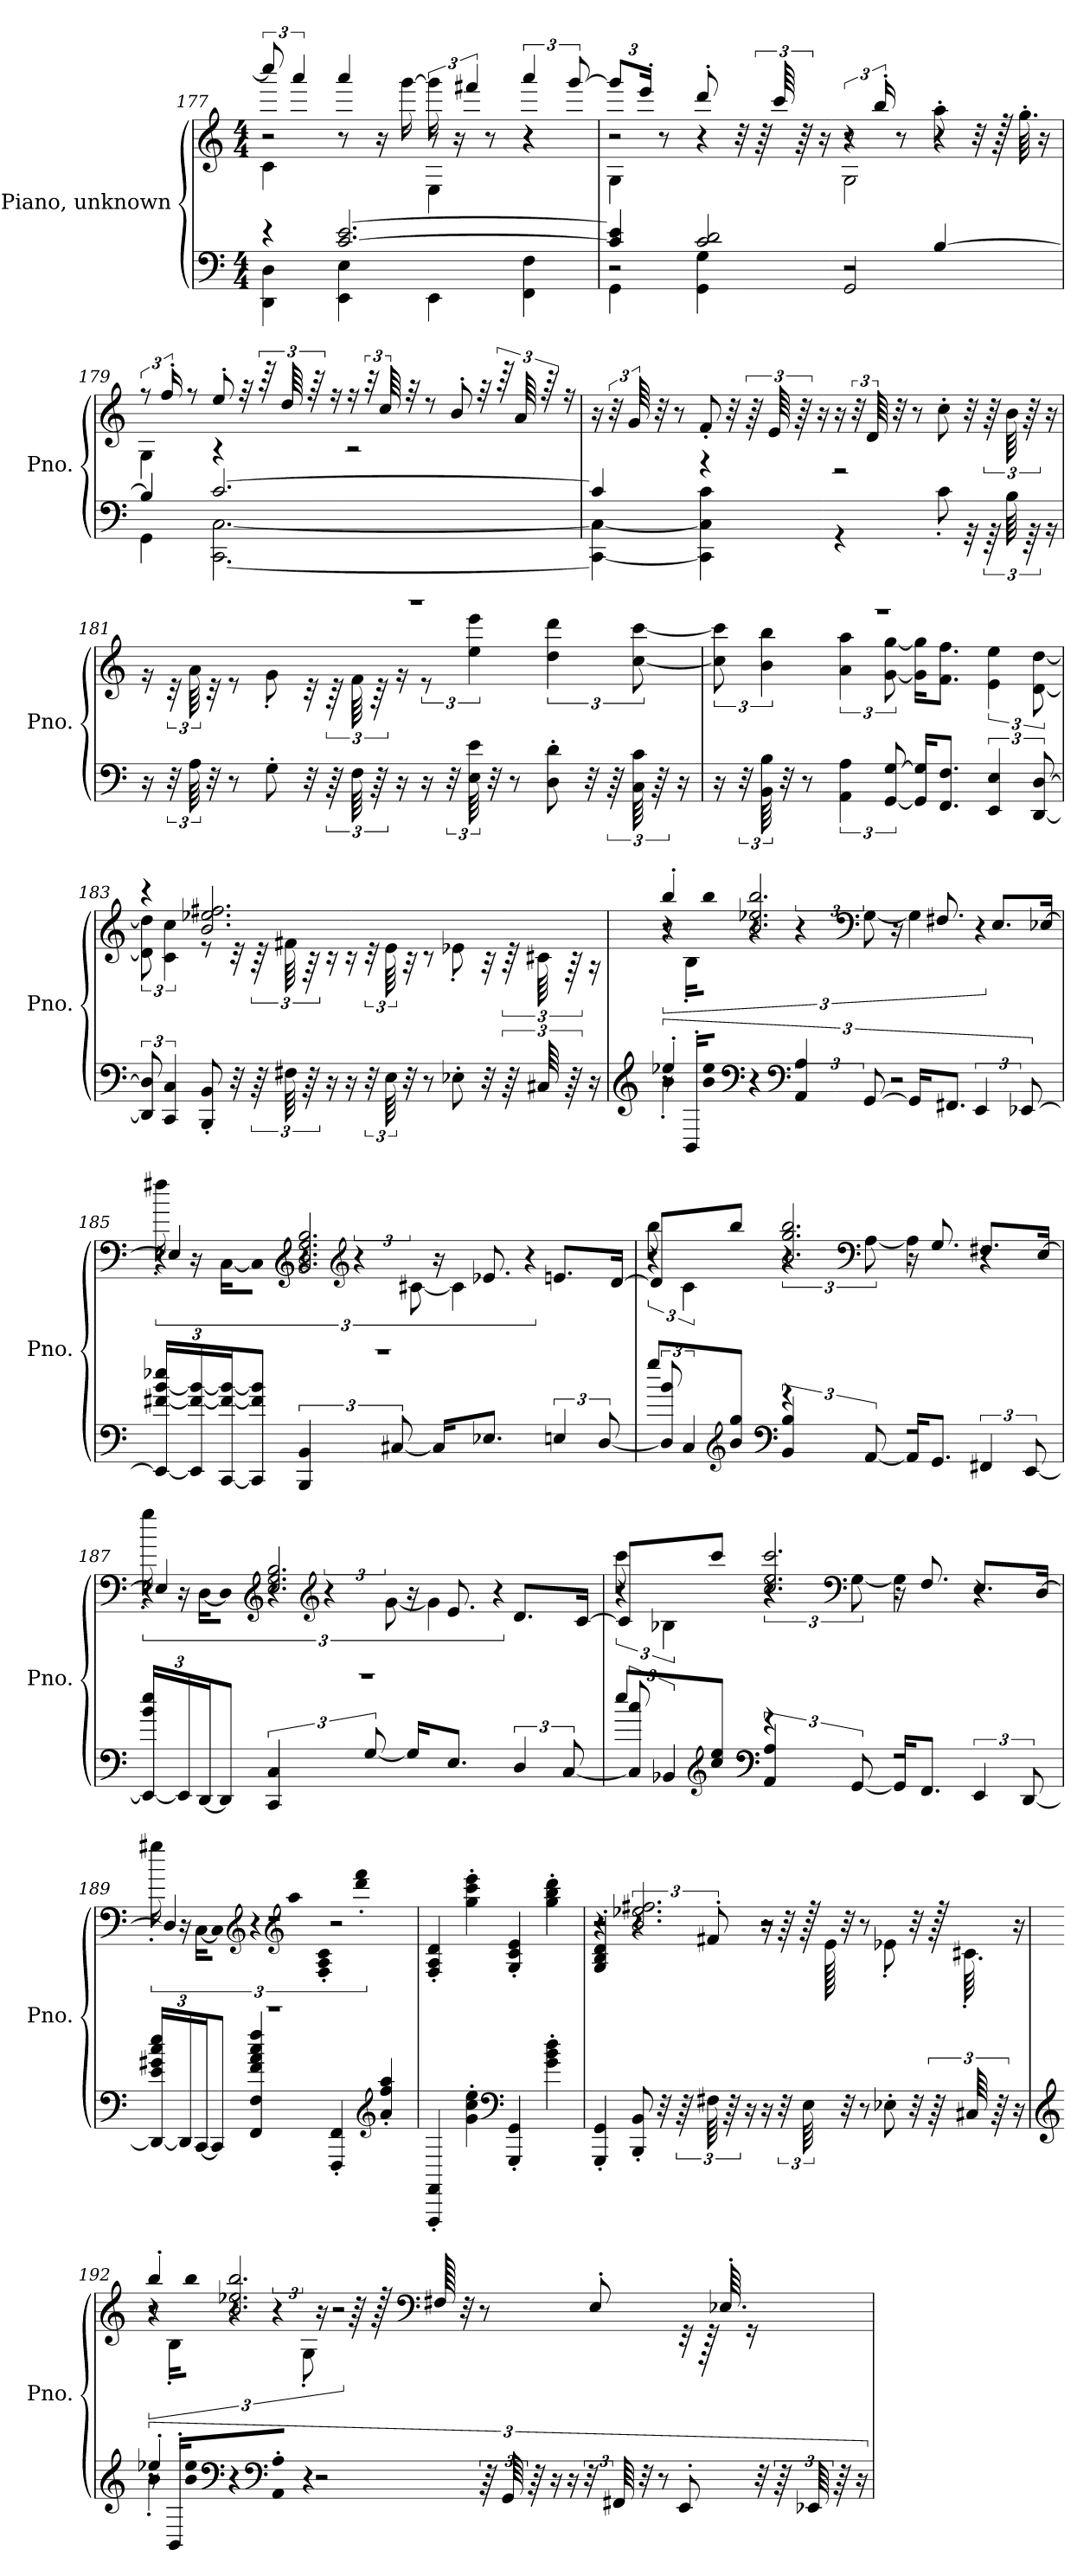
**kern	**kern
*part1	*part1
*staff2	*staff1
*I"Piano, unknown	*
*I'Pno.	*
*clefF4	*clefG2
*k[]	*k[]
*M4/4	*M4/4
=177	=177
*^	*^
*	*	*	*^
4r	4DD\ 4D\	12cccc/]	2r	4c\
.	.	6aaa/	.	.
[2.c/ [2.e/	4EE\ 4E\	4aaa/	.	8r
.	.	.	.	16r
.	.	.	.	[16ggg\
.	4EE\	12r	4E\	16ggg\]
.	.	.	.	16r
.	.	6fff#X/	.	.
.	.	.	.	8r
.	4FF\ 4F\	6aaa/	4r	4r
.	.	[12ggg/	.	.
!!LO:LB:g=z	!!	!!
=178	=178	=178	=178	=178
*	*^	*	*	*
*	*	*	*Xbrackettup	*	*
4c/] 4e/]	4GG\	2r	12ggg/L]	2r	4G\
.	.	.	24eee'/Jk	.	.
.	.	.	8r	.	.
2c/ 2d/	4GG\ 4G\	.	8ddd'/	.	4r
.	.	.	32r	.	.
*	*	*	*brackettup	*	*
.	.	.	96r	.	.
.	.	.	96ccc/	.	.
.	.	.	96r	.	.
.	.	.	16r	.	.
.	2r	2GG/	12r	2G\	4r
.	.	.	24bb'/	.	.
.	.	.	8r	.	.
[4B/	.	.	4r	.	8aa'\
.	.	.	.	.	32r
.	.	.	.	.	128r
.	.	.	.	.	64.gg'\
.	.	.	.	.	16r
*	*v	*v	*	*	*
*	*	*	*v	*v
=179	=179	=179	=179
4B/]	4GG\	12r	4G\
.	.	24ff'/	.
.	.	8r	.
[2.c/	[2.CC\ [2.C\	8ee'/	4r
.	.	32r	.
.	.	96r	.
.	.	96dd/	.
.	.	96r	.
.	.	16r	.
.	.	16r	2r
.	.	48r	.
.	.	96cc/	.
.	.	32r	.
.	.	8r	.
.	.	8b'/	.
.	.	32r	.
.	.	96r	.
.	.	96a/	.
.	.	96r	.
.	.	16r	.
*	*	*v	*v
!!LO:LB:g=z
=180	=180	=180
4c/]	4CC\_ 4C\_	16r
.	.	48r
.	.	96g/
.	.	32r
.	.	8r
4r	4CC\] 4C\] 4c\	8f'/
.	.	32r
.	.	96r
.	.	96e/
.	.	96r
.	.	16r
2r	4r	16r
.	.	48r
.	.	96d/
.	.	32r
.	.	8r
.	8c'\	8cc'\
.	32r	32r
.	96r	96r
.	96B\	96b\
.	96r	96r
.	16r	16r
*v	*v	*
=181	=181
*	*^
16r	1r	16r
48r	.	48r
96A\	.	96a\
32r	.	32r
8r	.	8r
8G'\	.	8g'\
32r	.	32r
96r	.	96r
96F\	.	96f\
96r	.	96r
16r	.	16r
16r	.	12r
48r	.	.
96E\ 96e\	.	6ee\ 6eee\
32r	.	.
8r	.	.
8D\' 8d\'	.	6dd\ 6ddd\
32r	.	.
96r	.	.
96C\ 96c\	.	[12cc\ [12ccc\
96r	.	.
16r	.	.
!!LO:LB:g=z	!!
=182	=182	=182
16r	1r	12cc\] 12ccc\]
48r	.	.
96BB\ 96B\	.	6b\ 6bb\
32r	.	.
8r	.	.
6AA\ 6A\	.	6a\ 6aa\
[12GG/ [12G/	.	[12g\ [12gg\
16GG/] 16G/]KL	.	16g\] 16gg\]KL
8.FF/ 8.F/J	.	8.f\ 8.ff\J
6EE/ 6E/	.	6e\ 6ee\
[12DD/ [12D/	.	[12d\ [12dd\
=183	=183	=183
12DD/] 12D/]	4r	12d\] 12dd\]
6CC/ 6C/	.	6c\ 6cc\
8BBB/' 8BB/'	2.b/ 2.ee-X/ 2.ff#X/	8r
32r	.	32r
96r	.	96r
96F#X\	.	96f#X\
96r	.	96r
16r	.	16r
16r	.	16r
48r	.	48r
96E\	.	96e\
32r	.	32r
8r	.	8r
8E-X'\	.	8e-X'\
32r	.	32r
96r	.	96r
96C#X/	.	96c#X\
96r	.	96r
16r	.	16r
*	*v	*v
!!LO:LB:g=z
=184	=184
*clefG2	*
*^	*^
*	*^	*	*^
4ee-X'/	4b'\	12r	4r	12r	4bb'/
.	.	24BB'/KL	.	24B'\KL	.
.	.	8b/ 8ee-/J	.	8bb\J	.
*clefF4	*	*	*	*	*
4r	4r	6AA/ 6A/	2.b/ 2.ee-X/ 2.bb/	6r	4r
*	*	*	*clefF4	*	*
.	.	[12GG/	.	[12G\	.
2r	2r	16GG/KL]	.	4G\]	16r
.	.	8.FF#X/J	.	.	8.F#X/
.	.	6EE/	.	4r	8.E/L
.	.	[12EE-X/	.	.	.
.	.	.	.	.	[16E-X/Jk
*	*v	*v	*	*	*
=185	=185	=185	=185	=185
*	*Xbrackettup	*	*	*
1r	24EE-/_ [24f#X/ [24b/ 24ee-X/LL	4r	24ff#X'\	4E-/]
.	24EE-/] 24f#/_ 24b/_	.	24r	.
.	[24CC/ 24f#/_ 24b/_J	.	[24C\KL	.
.	8CC/] 8f#/] 8b/]J	.	8C\J]	.
*	*	*clefG2	*	*
*	*brackettup	*	*	*
.	6BBB/ 6BB/	2.g/ 2.b/ 2.ee/ 2.gg/	6r	4r
.	[12C#X/	.	[12c#X\	.
.	16C#/KL]	.	4c#\]	16r
.	8.E-X/J	.	.	8.e-X/
.	6En/	.	4r	8.en/L
.	[12D/	.	.	.
.	.	.	.	[16d/Jk
!!LO:PB:g=z	!!	!!
=186	=186	=186	=186	=186
8gg/L	12D/] 12b/	4r	12bb\	8d/L]
.	6C/	.	6c\	.
*clefG2	*	*	*	*
8b/ 8gg/J	.	.	.	8bb/J
*clefF4	*	*	*	*
4r	6BB/ 6B/	2.b/ 2.gg/ 2.bb/	6r	4r
*	*	*clefF4	*	*
.	[12AA/	.	[12A\	.
2r	16AA/KL]	.	4A\]	16r
.	8.GG/J	.	.	8.G/
.	6FF#X/	.	4r	8.F#X/L
.	[12EE/	.	.	.
.	.	.	.	[16E/Jk
=187	=187	=187	=187	=187
*	*Xbrackettup	*	*	*
1r	24EE/_ 24b/ 24ee/LL	4r	24gg'\	4E/]
.	24EE/]	.	24r	.
.	[24DD/J	.	[24D\KL	.
.	8DD/J]	.	8D\J]	.
*	*	*clefG2	*	*
*	*brackettup	*	*	*
.	6CC/ 6C/	2.cc/ 2.ee/ 2.gg/	6r	4r
.	[12G/	.	[12g\	.
.	16G/KL]	.	4g\]	16r
.	8.E/J	.	.	8.e/
.	6D/	.	4r	8.d/L
.	[12C/	.	.	.
.	.	.	.	[16c/Jk
!!LO:LB:g=z	!!	!!
=188	=188	=188	=188	=188
8ee/L	12C/] 12cc/	4r	12ccc\	8c/L]
.	6BB-X/	.	6B-X\	.
*clefG2	*	*	*	*
8cc/ 8ee/J	.	.	.	8ccc/J
*clefF4	*	*	*	*
4r	6AA/ 6A/	2.cc/ 2.ee/ 2.ccc/	6r	4r
*	*	*clefF4	*	*
.	[12GG/	.	[12G\	.
2r	16GG/KL]	.	4G\]	16r
.	8.FF/J	.	.	8.F/
.	6EE/	.	4r	8.E/L
.	[12DD/	.	.	.
.	.	.	.	[16D/Jk
=189	=189	=189	=189	=189
*	*Xbrackettup	*	*	*
1r	24DD/_ 24e/ 24g#X/ 24cc/ 24ee/LL	1r	24gg#X'\	4D/]
.	24DD/]	.	24r	.
.	[24CC/J	.	[24C\KL	.
.	8CC/J]	.	8C\J]	.
*	*	*clefG2	*	*
.	4FF/ 4F/ 4f/ 4a/ 4cc/ 4ff/	.	4aa\	4r
.	4FFF/' 4FF/'	.	4F\' 4A\' 4c\'	2r
*clefG2	*	*	*	*
.	4a/' 4ff/' 4aa/'	.	4ddd\' 4fff\'	.
*v	*v	*	*	*
*	*v	*v	*v
=190	=190
4FFF/' 4FF/'	4F/' 4A/' 4d/'
4g\' 4cc\' 4ee\'	4gg\' 4ccc\' 4eee\'
*clefF4	*
4GGG/' 4GG/'	4G/' 4c/' 4e/'
4g\' 4b\' 4dd\'	4gg\' 4bb\' 4ddd\'
!!LO:LB:g=z
=191	=191
*	*^
*	*	*^
4GGG/' 4GG/'	4r	2r	4G/' 4B/' 4d/'
8BBB/' 8BB/'	2.b/ 2.ee-X/ 2.ff#X/	.	6r
32r	.	.	.
*brackettup	*	*	*
96r	.	.	.
96F#X\	.	.	12f#X'/
96r	.	.	.
16r	.	.	.
16r	.	16r	2r
48r	.	64r	.
.	.	128r	.
96E\	.	.	.
.	.	128e\	.
32r	.	32r	.
8r	.	8r	.
8E-X'\	.	8e-X'\	.
32r	.	32r	.
96r	.	128r	.
.	.	64.c#X'\	.
96C#X/	.	.	.
96r	.	.	.
16r	.	16r	.
!!LO:LB:g=z	!!	!!
=192	=192	=192	=192
*clefG2	*	*	*
*^	*	*	*
*	*^	*	*	*
4ee-X'/	4b'\	12r	4r	12r	4bb'/
.	.	24BB'/KL	.	24B'\KL	.
.	.	8b/ 8ee-/	.	8bb\J	.
*clefF4	*	*	*	*	*
4r	4r	8AA/' 8A/'J	2.b/ 2.ee-X/ 2.bb/	6r	4r
.	.	32r	.	.	.
.	.	96r	.	.	.
.	.	96GG/	.	12G'\	.
.	.	96r	.	.	.
.	.	16r	.	.	.
2r	2r	16r	.	2r	16r
.	.	48r	.	.	64r
.	.	.	.	.	128r
.	.	96FF#X/	.	.	.
*	*	*	*clefF4	*	*
.	.	.	.	.	128F#X/
.	.	32r	.	.	32r
.	.	8r	.	.	8r
.	.	8EE'/	.	.	8E'/
.	.	32r	.	.	32r
.	.	96r	.	.	128r
.	.	.	.	.	64.E-X'/
.	.	96EE-X/	.	.	.
.	.	96r	.	.	.
.	.	16r	.	.	16r
*v	*v	*v	*	*	*
*	*v	*v	*v
=	=
*-	*-
